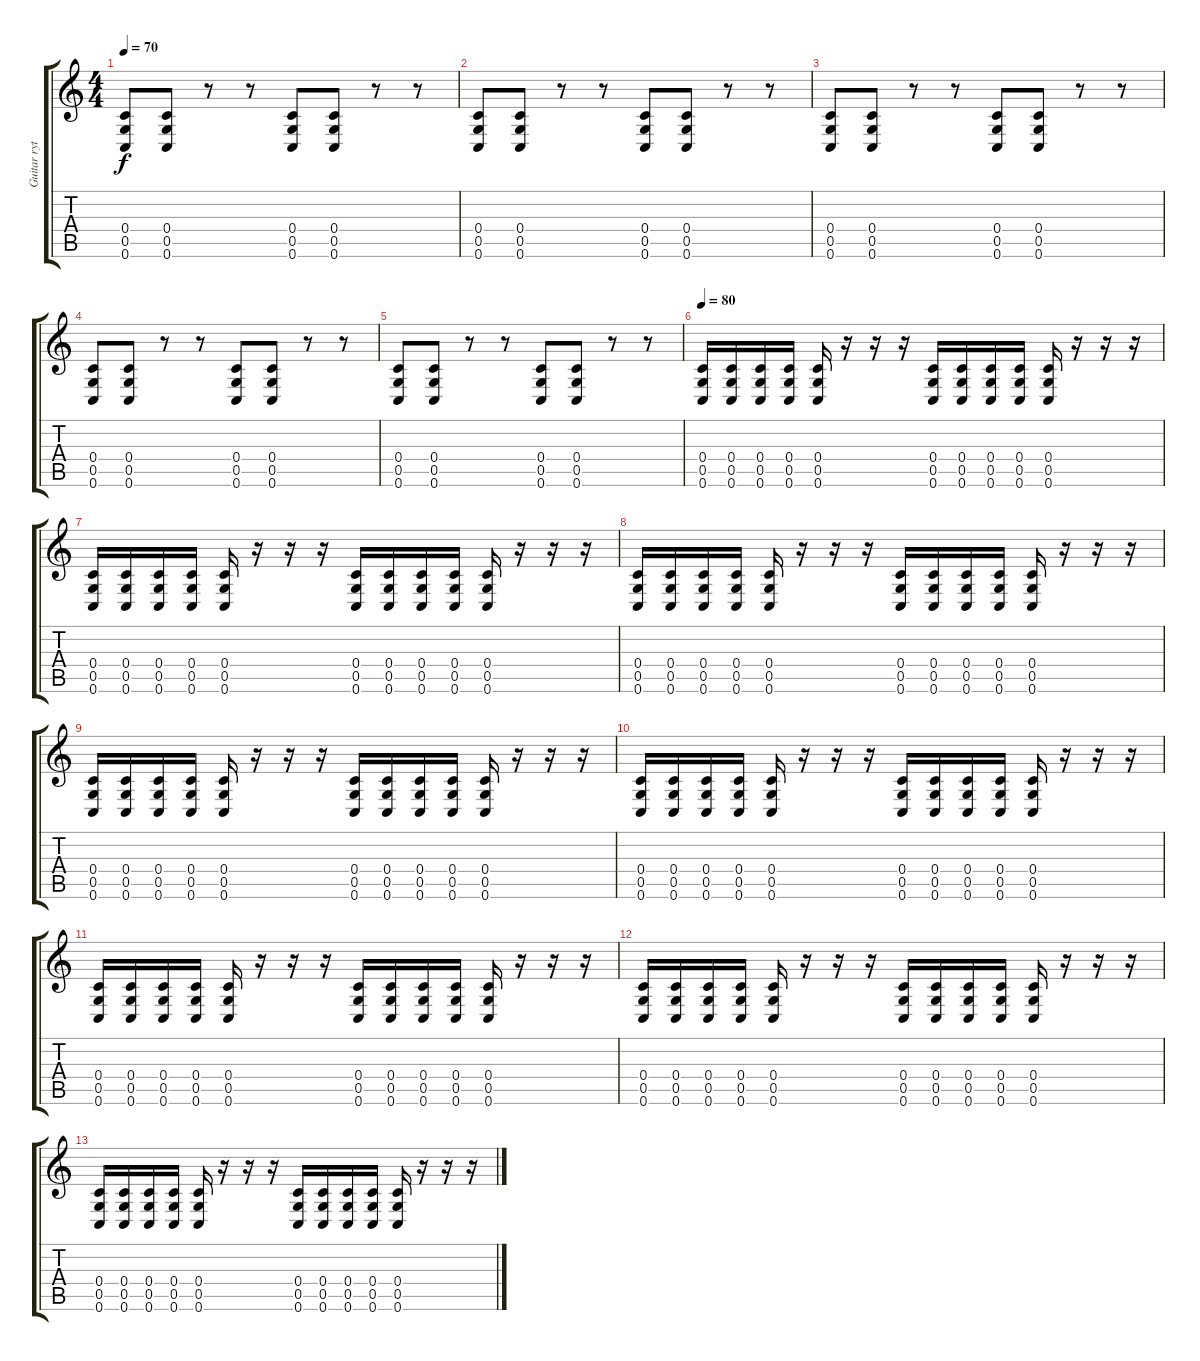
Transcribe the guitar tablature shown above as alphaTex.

\track ("Guitar rythm" "Guitar ryt") {instrument distortionguitar}
\staff {score tabs}
\tuning (D4 A3 F3 C3 G2 C2) {hide}
\ts (4 4)
\tempo 70
\clef g2
\ks c
(0.4 0.5 0.6).8{dy f} (0.4 0.5 0.6).8 r.8 r.8 (0.4 0.5 0.6).8 (0.4 0.5 0.6).8 r.8 r.8 |
(0.4 0.5 0.6).8 (0.4 0.5 0.6).8 r.8 r.8 (0.4 0.5 0.6).8 (0.4 0.5 0.6).8 r.8 r.8 |
(0.4 0.5 0.6).8 (0.4 0.5 0.6).8 r.8 r.8 (0.4 0.5 0.6).8 (0.4 0.5 0.6).8 r.8 r.8 |
(0.4 0.5 0.6).8 (0.4 0.5 0.6).8 r.8 r.8 (0.4 0.5 0.6).8 (0.4 0.5 0.6).8 r.8 r.8 |
(0.4 0.5 0.6).8 (0.4 0.5 0.6).8 r.8 r.8 (0.4 0.5 0.6).8 (0.4 0.5 0.6).8 r.8 r.8 |
\tempo 80
(0.4 0.5 0.6).16 (0.4 0.5 0.6).16 (0.4 0.5 0.6).16 (0.4 0.5 0.6).16 (0.4 0.5 0.6).16 r.16 r.16 r.16 (0.4 0.5 0.6).16 (0.4 0.5 0.6).16 (0.4 0.5 0.6).16 (0.4 0.5 0.6).16 (0.4 0.5 0.6).16 r.16 r.16 r.16 |
(0.4 0.5 0.6).16 (0.4 0.5 0.6).16 (0.4 0.5 0.6).16 (0.4 0.5 0.6).16 (0.4 0.5 0.6).16 r.16 r.16 r.16 (0.4 0.5 0.6).16 (0.4 0.5 0.6).16 (0.4 0.5 0.6).16 (0.4 0.5 0.6).16 (0.4 0.5 0.6).16 r.16 r.16 r.16 |
(0.4 0.5 0.6).16 (0.4 0.5 0.6).16 (0.4 0.5 0.6).16 (0.4 0.5 0.6).16 (0.4 0.5 0.6).16 r.16 r.16 r.16 (0.4 0.5 0.6).16 (0.4 0.5 0.6).16 (0.4 0.5 0.6).16 (0.4 0.5 0.6).16 (0.4 0.5 0.6).16 r.16 r.16 r.16 |
(0.4 0.5 0.6).16 (0.4 0.5 0.6).16 (0.4 0.5 0.6).16 (0.4 0.5 0.6).16 (0.4 0.5 0.6).16 r.16 r.16 r.16 (0.4 0.5 0.6).16 (0.4 0.5 0.6).16 (0.4 0.5 0.6).16 (0.4 0.5 0.6).16 (0.4 0.5 0.6).16 r.16 r.16 r.16 |
(0.4 0.5 0.6).16 (0.4 0.5 0.6).16 (0.4 0.5 0.6).16 (0.4 0.5 0.6).16 (0.4 0.5 0.6).16 r.16 r.16 r.16 (0.4 0.5 0.6).16 (0.4 0.5 0.6).16 (0.4 0.5 0.6).16 (0.4 0.5 0.6).16 (0.4 0.5 0.6).16 r.16 r.16 r.16 |
(0.4 0.5 0.6).16 (0.4 0.5 0.6).16 (0.4 0.5 0.6).16 (0.4 0.5 0.6).16 (0.4 0.5 0.6).16 r.16 r.16 r.16 (0.4 0.5 0.6).16 (0.4 0.5 0.6).16 (0.4 0.5 0.6).16 (0.4 0.5 0.6).16 (0.4 0.5 0.6).16 r.16 r.16 r.16 |
(0.4 0.5 0.6).16 (0.4 0.5 0.6).16 (0.4 0.5 0.6).16 (0.4 0.5 0.6).16 (0.4 0.5 0.6).16 r.16 r.16 r.16 (0.4 0.5 0.6).16 (0.4 0.5 0.6).16 (0.4 0.5 0.6).16 (0.4 0.5 0.6).16 (0.4 0.5 0.6).16 r.16 r.16 r.16 |
(0.4 0.5 0.6).16 (0.4 0.5 0.6).16 (0.4 0.5 0.6).16 (0.4 0.5 0.6).16 (0.4 0.5 0.6).16 r.16 r.16 r.16 (0.4 0.5 0.6).16 (0.4 0.5 0.6).16 (0.4 0.5 0.6).16 (0.4 0.5 0.6).16 (0.4 0.5 0.6).16 r.16 r.16 r.16
